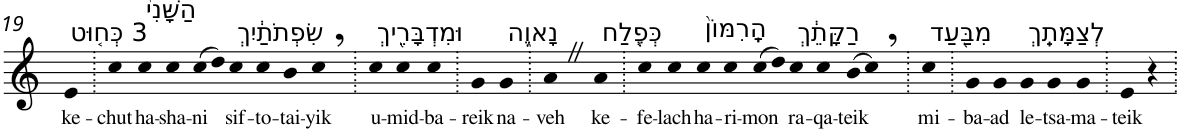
**kern	**text
*part1	*part1
*staff1	*staff1
*I"Piano	*
*I'Pno	*
!!LO:PB:g=z
*clefG2	*
*k[]	*
=19	=19
!LO:TX:a:t=3 כְּח֤וּט	!
!	!LO:LY:b
4e	ke-
=20.	=20.
!	!LO:LY:b
4cc	-chut
!LO:TX:a:t=הַשָּׁנִי֙	!
!	!LO:LY:b
4cc	ha-
!	!LO:LY:b
4cc	-sha-
!	!LO:LY:b
(>8cc	-ni
8dd)	.
!LO:TX:a:t=שִׂפְתֹתַ֔יִךְ	!
!	!LO:LY:b
4cc	sif-
!	!LO:LY:b
4cc	-to-
!	!LO:LY:b
4b	-tai-
!	!LO:LY:b
4cc,	-yik
=21.	=21.
!LO:TX:a:t=וּמִדְבָּרֵ֖יךְ	!
!	!LO:LY:b
4cc	u-
!	!LO:LY:b
4cc	-mid-
!	!LO:LY:b
4cc	-ba-
=22.	=22.
!	!LO:LY:b
4g	-reik
!LO:TX:a:t=נָאוֶ֑ה	!
!	!LO:LY:b
4g	na-
=23.	=23.
!	!LO:LY:b
4aZ	-veh
!LO:TX:a:t=כְּפֶ֤לַח	!
!	!LO:LY:b
4a	ke-
=24.	=24.
!	!LO:LY:b
4cc	-fe-
!	!LO:LY:b
4cc	-lach
!LO:TX:a:t=הָֽרִמּוֹן֙	!
!	!LO:LY:b
4cc	ha-
!	!LO:LY:b
4cc	-ri-
!	!LO:LY:b
(>8cc	-mon
8dd)	.
!LO:TX:a:t=רַקָּתֵ֔ךְ	!
!	!LO:LY:b
4cc	ra-
!	!LO:LY:b
4cc	-qa-
!	!LO:LY:b
(>8b	-teik
8cc,)	.
=25.	=25.
!LO:TX:a:t=מִבַּ֖עַד	!
!	!LO:LY:b
4cc	mi-
=26.	=26.
!	!LO:LY:b
4g	-ba-
!	!LO:LY:b
4g	-ad
!LO:TX:a:t=לְצַמָּתֵֽךְ	!
!	!LO:LY:b
4g	le-
!	!LO:LY:b
4g	-tsa-
!	!LO:LY:b
4g	-ma-
=27.	=27.
!	!LO:LY:b
4e	-teik
4r	.
=.	=.
*-	*-
